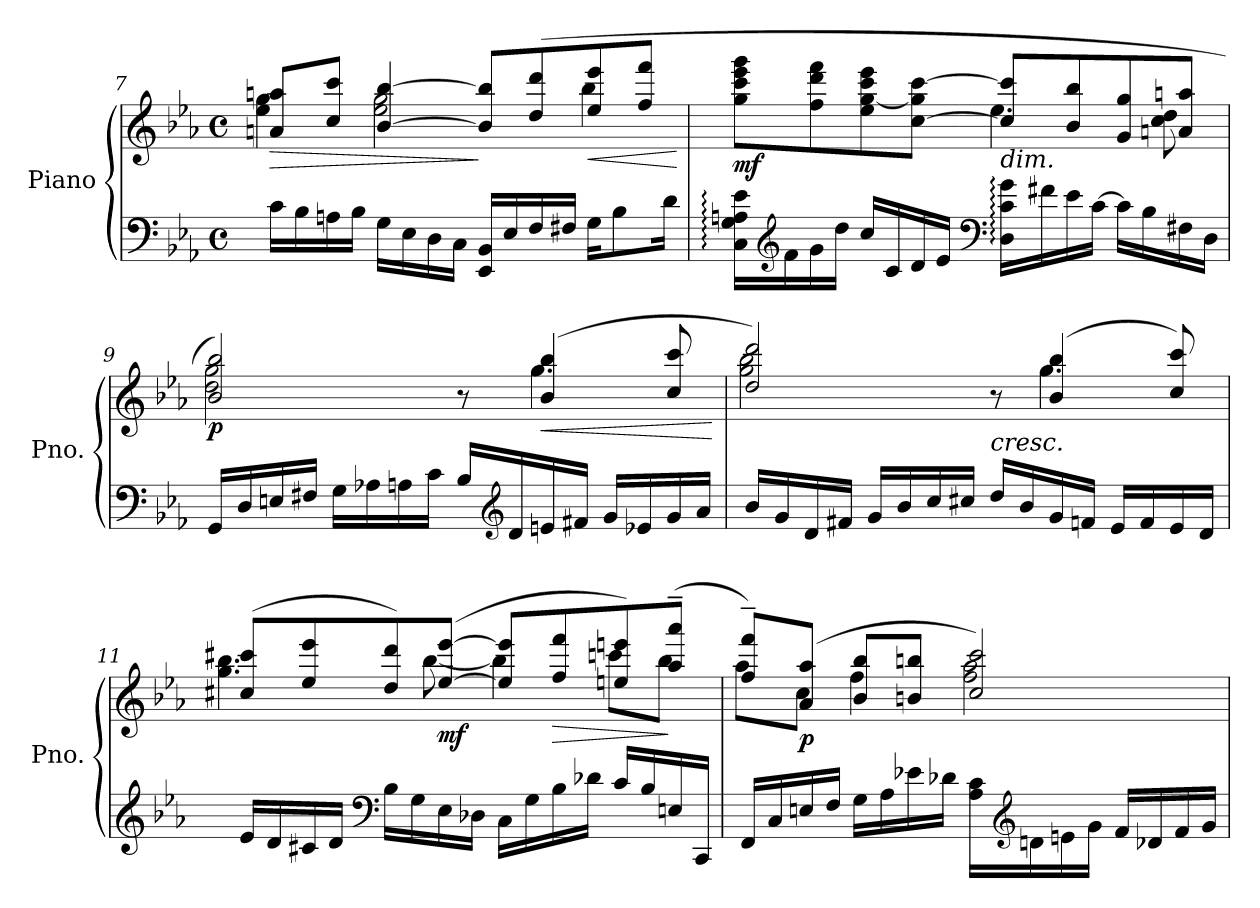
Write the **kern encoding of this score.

**kern	**kern	**dynam
*part1	*part1	*part1
*staff2	*staff1	*staff1/2
*I"Piano	*	*
*I'Pno.	*	*
!!LO:LB:g=z
*clefF4	*clefG2	*
*k[b-e-a-]	*k[b-e-a-]	*
*M4/4	*M4/4	*
*met(c)	*met(c)	*
=7	=7	=7
!	!	!LO:HP:b
*	*^	*
16c\LL	8an/ 8aan/L	4ee-\ 4gg\	>
16B-\	.	.	.
16An\	8cc/ 8ccc/J	.	.
16B-\JJ	.	.	.
16G\LL	[4b-/ [4bb-/	2ee-\ 2gg\	.
16E-\	.	.	.
16D\	.	.	.
16C\JJ	.	.	.
16EE-/ 16BB-/LL	8b-/] 8bb-/]L	.	]
16E-/	.	.	.
16F/	(>8dd/ 8ddd/	.	.
16F#X/JJ	.	.	.
!	!	!	!LO:HP:b
16G\KL	8ee-/ 8eee-/	4bb-\	<
8B-\	.	.	.
.	8ff/ 8fff/J	.	.
16d\Jk	.	.	.
*	*v	*v	*
.	.	[
=8	=8	=8
*	*^	*
!	!	!	!LO:DY:b
16C\: 16G\: 16An\: 16e-\:LL	8gg\ 8ccc\ 8eee-\ 8ggg\L	2ryy	mf
*clefG2	*	*	*
16f\	.	.	.
16g\	8ff\ 8ddd\ 8fff\	.	.
16dd\JJ	.	.	.
16cc/LL	8ee-\ [8gg\ 8ccc\ 8eee-\	.	.
16c/	.	.	.
16d/	[8cc\ 8gg\] [8ccc\J	.	.
16e-/JJ	.	.	.
*clefF4	*	*	*
!LO:TX:a:i:t=dim.	!	!	!
16D\: 16c\: 16g\:LL	8cc/] 8ccc/]L	4.ee-\	.
16f#X\	.	.	.
16e-\	8b-/ 8bb-/	.	.
[16c\JJ	.	.	.
16c\LL]	8g/ 8gg/	.	.
16B-\	.	.	.
16F#X\	8an/ 8aan/J	8cc\ 8dd\	.
16D\JJ	.	.	.
!!LO:LB:g=z	!!
=9	=9	=9	=9
!	!	!	!LO:DY:b
16GG/LL	2b-/ 2bb-/)	2dd\ 2gg\	p
16D/	.	.	.
16En/	.	.	.
16F#X/JJ	.	.	.
16G\LL	.	.	.
16A-X\	.	.	.
16An\	.	.	.
16c\JJ	.	.	.
16B-/LL	8r	8ryy	.
*clefG2	*	*	*
16d/	.	.	.
!	!	!	!LO:HP:b
16en/	(>4b-/ 4bb-/	4.gg\	<
16f#X/JJ	.	.	.
16g/LL	.	.	.
16e-X/	.	.	.
16g/	8cc/ 8ccc/	.	.
16a-/JJ	.	.	.
*	*v	*v	*
.	.	[
=10	=10	=10
*	*^	*
16b-/LL	2dd/ 2ddd/)	2gg\ 2bb-\	.
16g/	.	.	.
16d/	.	.	.
16f#X/JJ	.	.	.
16g/LL	.	.	.
16b-/	.	.	.
16cc/	.	.	.
16cc#X/JJ	.	.	.
!LO:TX:a:i:t=cresc.	!	!	!
16dd/LL	8r	8ryy	.
16b-/	.	.	.
16g/	(>4b-/ 4bb-/	4.gg\	.
16fn/JJ	.	.	.
16e-/LL	.	.	.
16f/	.	.	.
16e-/	8cc/ 8ccc/)	.	.
16d/JJ	.	.	.
!!LO:PB:g=z	!!
=11	=11	=11	=11
16e-/LL	(>8cc#X/ 8ccc#X/L	4.gg\ 4.bb-\	.
16d/	.	.	.
16c#X/	8ee-/ 8eee-/	.	.
16d/JJ	.	.	.
*clefF4	*	*	*
16B-\LL	8dd/ 8ddd/)	.	.
16G\	.	.	.
!	!	!	!LO:DY:b
16E-\	(>[8ee-/ [8eee-/J	[8bb-\	mf
16D-X\JJ	.	.	.
16C\LL	8ee-/] 8eee-/]L	4bb-\]	.
16G\	.	.	.
!	!	!	!LO:HP:b
16B-\	8ff/ 8fff/	.	>
16d-X\JJ	.	.	.
16c#/LL	8een/ 8eeen/)	8cccn\L	.
16B-/	.	.	.
16En/	(>8aa-/~ 8aaa-/~J	8bb-\J	]
16CC/JJ	.	.	.
=12	=12	=12	=12
16FF/LL	8ff/~ 8fff/~L)	8aa-\L	.
16C/	.	.	.
!	!	!	!LO:DY:b
16En/	(>8a-/ 8aa-/J	8cc\J	p
16F/JJ	.	.	.
16G\LL	8b-/ 8bb-/L	4ff\	.
16A-\	.	.	.
16e-X\	8bn/ 8bbn/J	.	.
16d-X\JJ	.	.	.
16A-\ 16c\LL	2cc/ 2ccc/)	2ff\ 2aa-\	.
*clefG2	*	*	*
16dn\	.	.	.
16en\	.	.	.
16g\JJ	.	.	.
16f/LL	.	.	.
16d-X/	.	.	.
16f/	.	.	.
16g/JJ	.	.	.
*	*v	*v	*
=	=	=
*-	*-	*-
